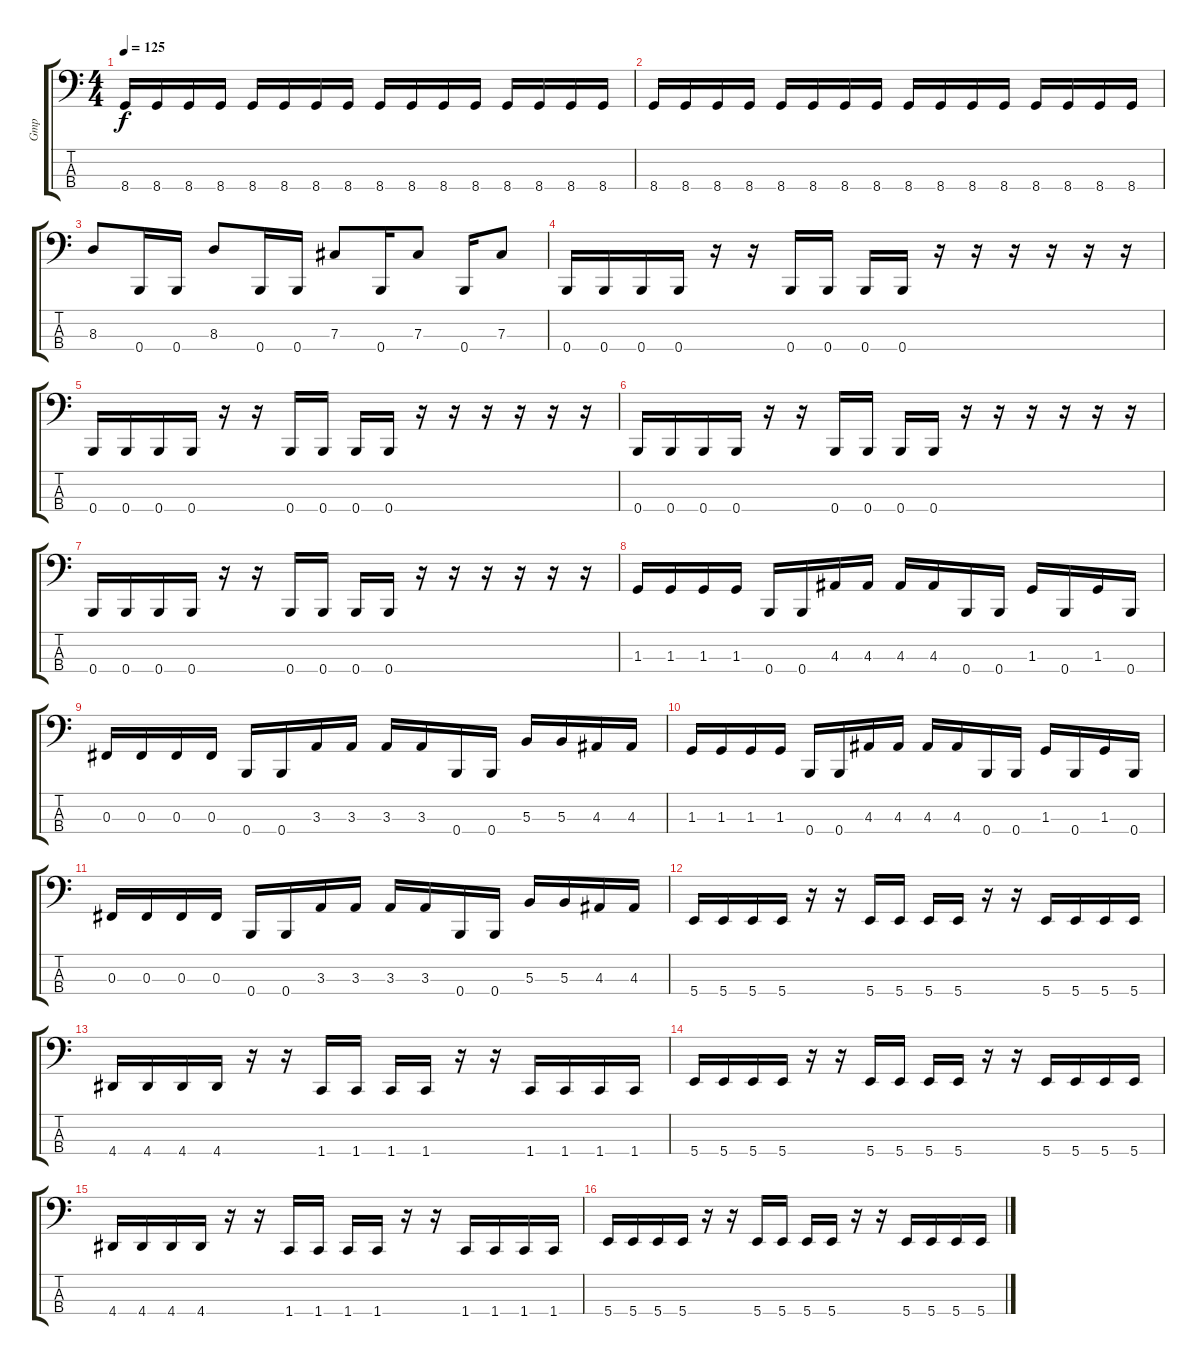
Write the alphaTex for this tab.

\track ("Gmp" "Gmp") {instrument electricbasspick}
\staff {score tabs}
\tuning (E2 B1 Gb1 B0) {hide}
\ts (4 4)
\tempo 125
\clef f4
\ks c
8.4.16{dy f} 8.4.16 8.4.16 8.4.16 8.4.16 8.4.16 8.4.16 8.4.16 8.4.16 8.4.16 8.4.16 8.4.16 8.4.16 8.4.16 8.4.16 8.4.16 |
8.4.16 8.4.16 8.4.16 8.4.16 8.4.16 8.4.16 8.4.16 8.4.16 8.4.16 8.4.16 8.4.16 8.4.16 8.4.16 8.4.16 8.4.16 8.4.16 |
8.3.8 0.4.16 0.4.16 8.3.8 0.4.16 0.4.16 7.3.8 0.4.16 7.3.8 0.4.16 7.3.8 |
0.4.16 0.4.16 0.4.16 0.4.16 r.16 r.16 0.4.16 0.4.16 0.4.16 0.4.16 r.16 r.16 r.16 r.16 r.16 r.16 |
0.4.16 0.4.16 0.4.16 0.4.16 r.16 r.16 0.4.16 0.4.16 0.4.16 0.4.16 r.16 r.16 r.16 r.16 r.16 r.16 |
0.4.16 0.4.16 0.4.16 0.4.16 r.16 r.16 0.4.16 0.4.16 0.4.16 0.4.16 r.16 r.16 r.16 r.16 r.16 r.16 |
0.4.16 0.4.16 0.4.16 0.4.16 r.16 r.16 0.4.16 0.4.16 0.4.16 0.4.16 r.16 r.16 r.16 r.16 r.16 r.16 |
1.3.16 1.3.16 1.3.16 1.3.16 0.4.16 0.4.16 4.3.16 4.3.16 4.3.16 4.3.16 0.4.16 0.4.16 1.3.16 0.4.16 1.3.16 0.4.16 |
0.3.16 0.3.16 0.3.16 0.3.16 0.4.16 0.4.16 3.3.16 3.3.16 3.3.16 3.3.16 0.4.16 0.4.16 5.3.16 5.3.16 4.3.16 4.3.16 |
1.3.16 1.3.16 1.3.16 1.3.16 0.4.16 0.4.16 4.3.16 4.3.16 4.3.16 4.3.16 0.4.16 0.4.16 1.3.16 0.4.16 1.3.16 0.4.16 |
0.3.16 0.3.16 0.3.16 0.3.16 0.4.16 0.4.16 3.3.16 3.3.16 3.3.16 3.3.16 0.4.16 0.4.16 5.3.16 5.3.16 4.3.16 4.3.16 |
5.4.16 5.4.16 5.4.16 5.4.16 r.16 r.16 5.4.16 5.4.16 5.4.16 5.4.16 r.16 r.16 5.4.16 5.4.16 5.4.16 5.4.16 |
4.4.16 4.4.16 4.4.16 4.4.16 r.16 r.16 1.4.16 1.4.16 1.4.16 1.4.16 r.16 r.16 1.4.16 1.4.16 1.4.16 1.4.16 |
5.4.16 5.4.16 5.4.16 5.4.16 r.16 r.16 5.4.16 5.4.16 5.4.16 5.4.16 r.16 r.16 5.4.16 5.4.16 5.4.16 5.4.16 |
4.4.16 4.4.16 4.4.16 4.4.16 r.16 r.16 1.4.16 1.4.16 1.4.16 1.4.16 r.16 r.16 1.4.16 1.4.16 1.4.16 1.4.16 |
5.4.16 5.4.16 5.4.16 5.4.16 r.16 r.16 5.4.16 5.4.16 5.4.16 5.4.16 r.16 r.16 5.4.16 5.4.16 5.4.16 5.4.16
